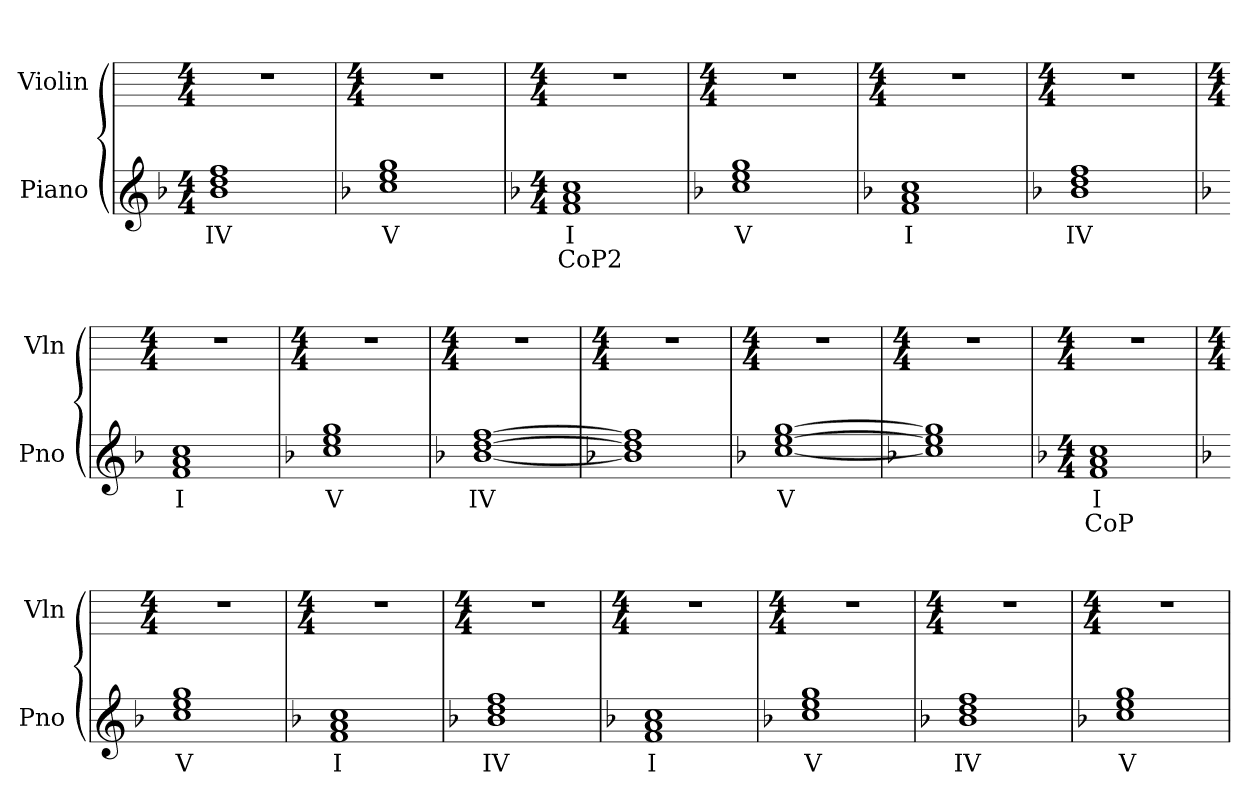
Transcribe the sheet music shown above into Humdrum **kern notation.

**kern	**text	**text	**kern
*part2	*part2	*part2	*part1
*staff2	*staff2	*staff2	*staff1
*I"Piano	*	*	*I"Violin
*I'Pno	*	*	*I'Vln
*k[b-]	*	*	*
*F:	*	*	*
*M4/4	*	*	*M4/4
=	=	=	=
1b- 1dd 1ff	IV	.	1r
=	=	=	=
*k[b-]	*	*	*
*F:	*	*	*
*	*	*	*M4/4
1cc 1ee 1gg	V	.	1r
=	=	=	=
*k[b-]	*	*	*
*F:	*	*	*
*M4/4	*	*	*M4/4
1f 1a 1cc	I	CoP2	1r
=	=	=	=
*k[b-]	*	*	*
*F:	*	*	*
*	*	*	*M4/4
1cc 1ee 1gg	V	.	1r
=	=	=	=
*k[b-]	*	*	*
*F:	*	*	*
*	*	*	*M4/4
1f 1a 1cc	I	.	1r
=	=	=	=
*k[b-]	*	*	*
*F:	*	*	*
*	*	*	*M4/4
1b- 1dd 1ff	IV	.	1r
=	=	=	=
*k[b-]	*	*	*
*F:	*	*	*
*	*	*	*M4/4
1f 1a 1cc	I	.	1r
=	=	=	=
*k[b-]	*	*	*
*F:	*	*	*
*	*	*	*M4/4
1cc 1ee 1gg	V	.	1r
=	=	=	=
*k[b-]	*	*	*
*F:	*	*	*
*	*	*	*M4/4
[1b- [1dd [1ff	IV	.	1r
=	=	=	=
*k[b-]	*	*	*
*F:	*	*	*
*	*	*	*M4/4
1b-] 1dd] 1ff]	.	.	1r
=	=	=	=
*k[b-]	*	*	*
*F:	*	*	*
*	*	*	*M4/4
[1cc [1ee [1gg	V	.	1r
=	=	=	=
*k[b-]	*	*	*
*F:	*	*	*
*	*	*	*M4/4
1cc] 1ee] 1gg]	.	.	1r
=	=	=	=
*k[b-]	*	*	*
*F:	*	*	*
*M4/4	*	*	*M4/4
1f 1a 1cc	I	CoP	1r
=	=	=	=
*k[b-]	*	*	*
*F:	*	*	*
*	*	*	*M4/4
1cc 1ee 1gg	V	.	1r
=	=	=	=
*k[b-]	*	*	*
*F:	*	*	*
*	*	*	*M4/4
1f 1a 1cc	I	.	1r
=	=	=	=
*k[b-]	*	*	*
*F:	*	*	*
*	*	*	*M4/4
1b- 1dd 1ff	IV	.	1r
=	=	=	=
*k[b-]	*	*	*
*F:	*	*	*
*	*	*	*M4/4
1f 1a 1cc	I	.	1r
=	=	=	=
*k[b-]	*	*	*
*F:	*	*	*
*	*	*	*M4/4
1cc 1ee 1gg	V	.	1r
=	=	=	=
*k[b-]	*	*	*
*F:	*	*	*
*	*	*	*M4/4
1b- 1dd 1ff	IV	.	1r
=	=	=	=
*k[b-]	*	*	*
*F:	*	*	*
*	*	*	*M4/4
1cc 1ee 1gg	V	.	1r
=	=	=	=
*-	*-	*-	*-
